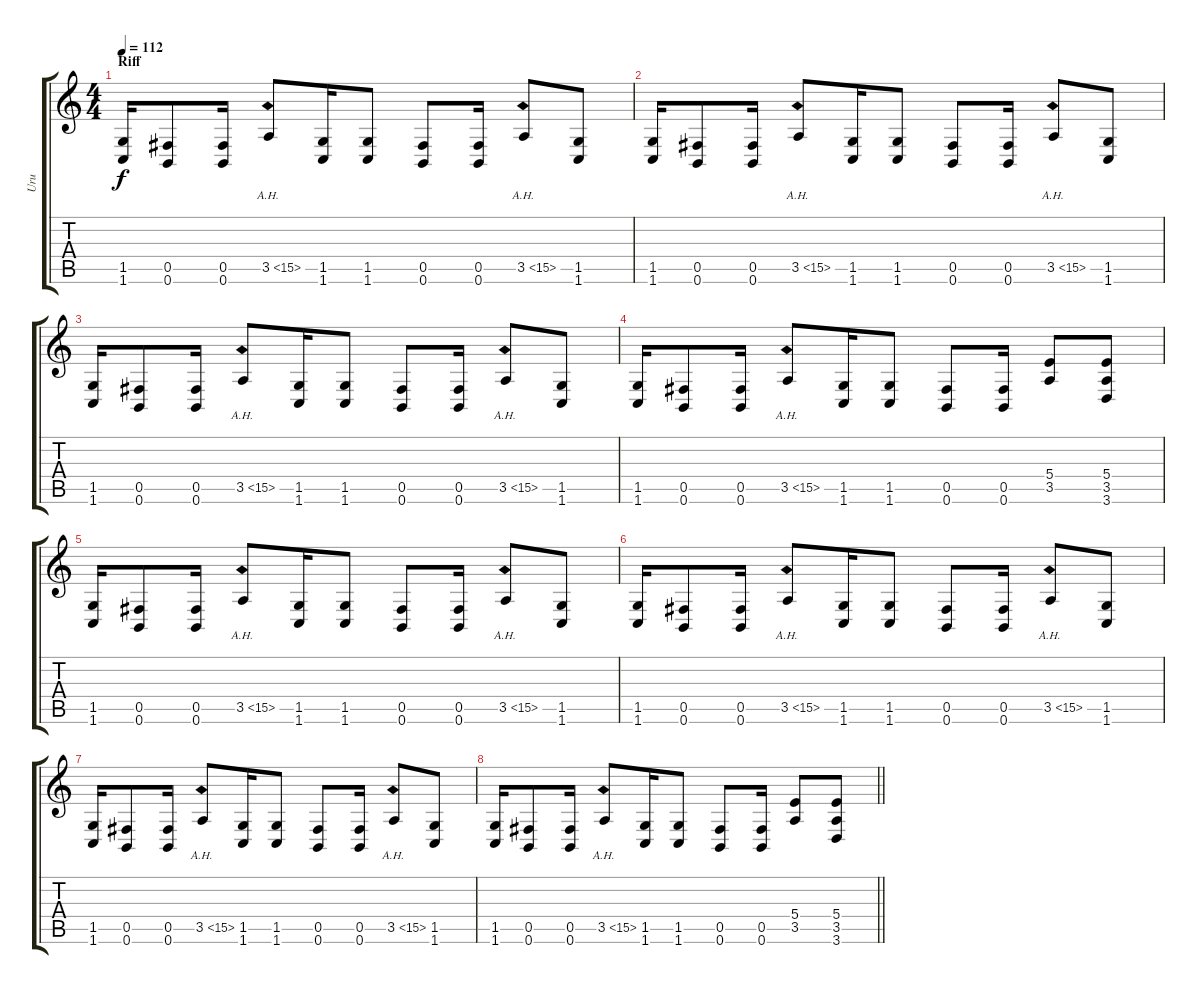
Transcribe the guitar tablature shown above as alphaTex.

\track ("Uru" "Uru") {instrument overdrivenguitar}
\staff {score tabs}
\tuning (Db4 Ab3 E3 B2 Gb2 B1) {hide}
\ts (4 4)
\section ("" "Riff")
\tempo 112
\clef g2
\ks c
(1.5 1.6).16{dy f instrument distortionguitar} (0.5 0.6).8 (0.5 0.6).16 3.5{ah 12}.8 (1.5 1.6).16 (1.5 1.6).8 (0.5 0.6).8 (0.5 0.6).16 3.5{ah 12}.8 (1.5 1.6).8 |
(1.5 1.6).16 (0.5 0.6).8 (0.5 0.6).16 3.5{ah 12}.8 (1.5 1.6).16 (1.5 1.6).8 (0.5 0.6).8 (0.5 0.6).16 3.5{ah 12}.8 (1.5 1.6).8 |
(1.5 1.6).16 (0.5 0.6).8 (0.5 0.6).16 3.5{ah 12}.8 (1.5 1.6).16 (1.5 1.6).8 (0.5 0.6).8 (0.5 0.6).16 3.5{ah 12}.8 (1.5 1.6).8 |
(1.5 1.6).16 (0.5 0.6).8 (0.5 0.6).16 3.5{ah 12}.8 (1.5 1.6).16 (1.5 1.6).8 (0.5 0.6).8 (0.5 0.6).16 (5.4 3.5).8 (5.4 3.5 3.6).8 |
(1.5 1.6).16 (0.5 0.6).8 (0.5 0.6).16 3.5{ah 12}.8 (1.5 1.6).16 (1.5 1.6).8 (0.5 0.6).8 (0.5 0.6).16 3.5{ah 12}.8 (1.5 1.6).8 |
(1.5 1.6).16 (0.5 0.6).8 (0.5 0.6).16 3.5{ah 12}.8 (1.5 1.6).16 (1.5 1.6).8 (0.5 0.6).8 (0.5 0.6).16 3.5{ah 12}.8 (1.5 1.6).8 |
(1.5 1.6).16 (0.5 0.6).8 (0.5 0.6).16 3.5{ah 12}.8 (1.5 1.6).16 (1.5 1.6).8 (0.5 0.6).8 (0.5 0.6).16 3.5{ah 12}.8 (1.5 1.6).8 |
\barLineRight lightlight
(1.5 1.6).16 (0.5 0.6).8 (0.5 0.6).16 3.5{ah 12}.8 (1.5 1.6).16 (1.5 1.6).8 (0.5 0.6).8 (0.5 0.6).16 (5.4 3.5).8 (5.4 3.5 3.6).8
